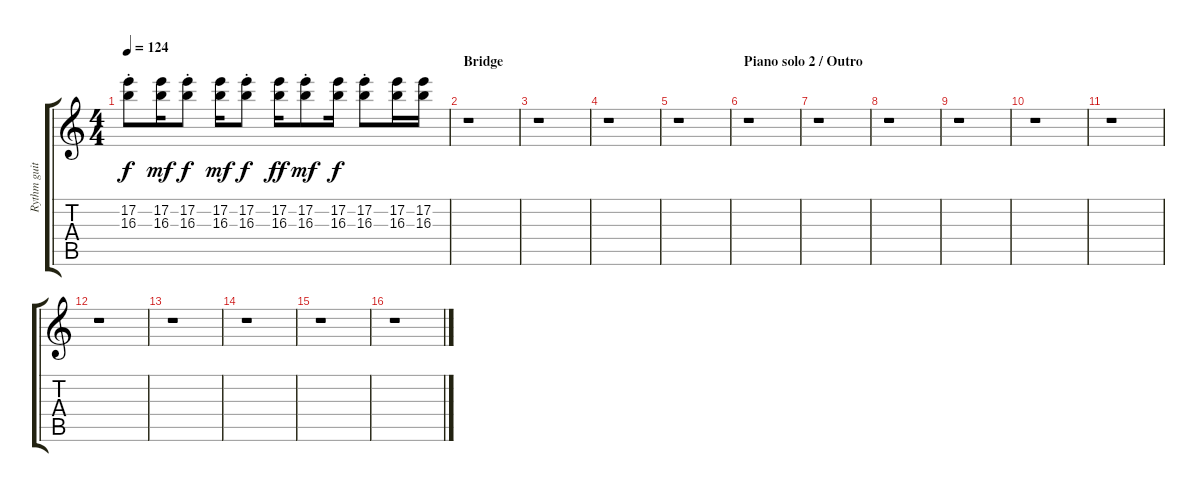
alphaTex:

\track ("Rythm guitar" "Rythm guit") {instrument electricguitarmuted}
\staff {score tabs}
\tuning (E4 B3 G3 D3 A2 E2) {hide}
\ts (4 4)
\tempo 124
\clef g2
\ks c
(17.2{st} 16.3).8{dy f} (17.2 16.3).16{dy mf} (17.2{st} 16.3).8{dy f} (17.2 16.3).16{dy mf} (17.2{st} 16.3).8{dy f} (17.2 16.3).16{dy ff} (17.2{st} 16.3).8{dy mf} (17.2 16.3).16{dy f} (17.2{st} 16.3).8 (17.2 16.3).16 (17.2 16.3).16 |
\section ("" "Bridge")
r.1 |
r.1 |
r.1 |
r.1 |
\section ("" "Piano solo 2 / Outro")
r.1 |
r.1 |
r.1 |
r.1 |
r.1 |
r.1 |
r.1 |
r.1 |
r.1 |
r.1 |
r.1
